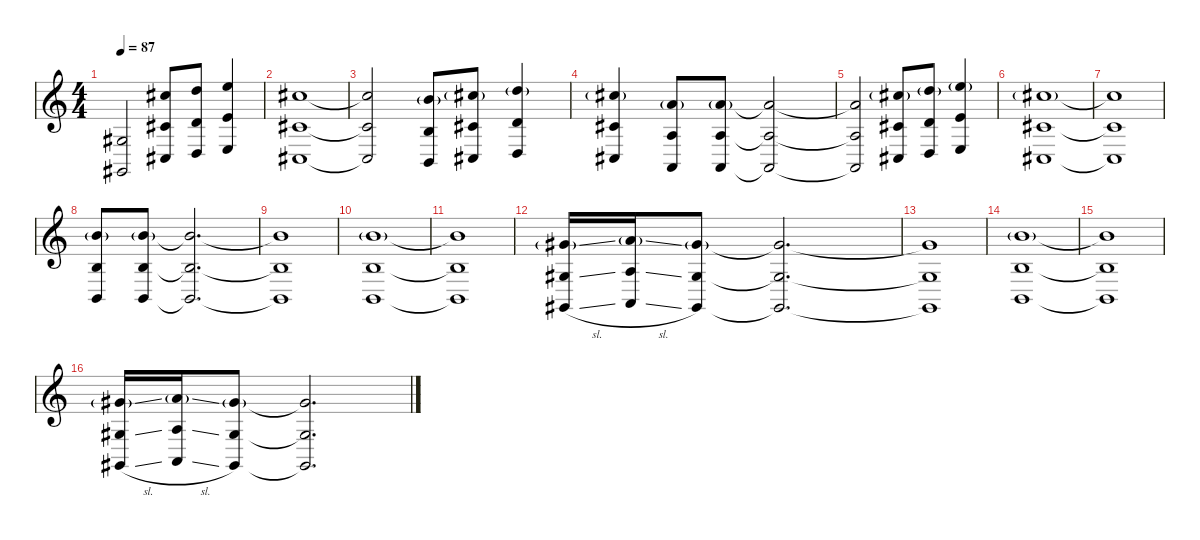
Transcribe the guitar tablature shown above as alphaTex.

\defaultSystemsLayout 4
\hideDynamics
\bracketExtendMode nobrackets
\singleTrackTrackNamePolicy hidden
\multiTrackTrackNamePolicy hidden
\firstSystemTrackNameMode fullname
\otherSystemsTrackNameOrientation horizontal
\track ("Amb/vox" "vln.") {instrument stringensemble1}
\staff {score}
\tuning (Db4 A3 E3 A2 E2 A1)
\ts (4 4)
\tempo 87
\clef g2
\ks c
(4.3{t acc #} 4.5{t acc #}).2{dy f beam Up} (12.1{acc #} 4.2{acc #} 4.4{acc #}).8{beam Up} (13.1 5.2 5.4).8{beam Up} (15.1 7.2 7.4).4{beam Up} |
(12.1{acc #} 4.2{acc #} 4.4{acc #}).1{beam Up} |
(12.1{t acc #} 4.2{t acc #} 4.4{t acc #}).2{beam Up} (10.1{g} 2.2 2.4).8{beam Up} (12.1{g acc #} 4.2{acc #} 4.4{acc #}).8{beam Up} (13.1{g} 5.2 5.4).4{beam Up} |
(12.1{g acc #} 4.2{acc #} 4.4{acc #}).4{beam Up} (8.1{g} 0.2 0.4).8{beam Up} (8.1{g} 0.2 0.4).8{beam Up} (8.1{t} 0.2{t} 0.4{t}).2{beam Up} |
(8.1{t} 0.2{t} 0.4{t}).2{beam Up} (12.1{g acc #} 4.2{acc #} 4.4{acc #}).8{beam Up} (13.1{g} 5.2 5.4).8{beam Up} (15.1{g} 7.2 7.4).4{beam Up} |
(12.1{g acc #} 4.2{acc #} 4.4{acc #}).1{beam Up} |
(12.1{t acc #} 4.2{t acc #} 4.4{t acc #}).1{beam Up} |
(10.1{g} 2.2 2.4).8{beam Up} (10.1{g} 2.2 2.4).8{beam Up} (10.1{t} 2.2{t} 2.4{t}).2{d beam Up} |
(10.1{t} 2.2{t} 2.4{t}).1{beam Up} |
(10.1{g} 2.2 2.4).1{beam Up} |
(10.1{t} 2.2{t} 2.4{t}).1{beam Up} |
(7.1{sl g acc #} 4.3{sl acc #} 4.5{sl acc #}).16{beam Up} (8.1{sl g} 5.3{sl} 5.5{sl}).16{beam Up} (7.1{g acc #} 4.3{acc #} 4.5{acc #}).8{beam Up} (7.1{t acc #} 4.3{t acc #} 4.5{t acc #}).2{d beam Up} |
(7.1{t acc #} 4.3{t acc #} 4.5{t acc #}).1{beam Up} |
(10.1{g} 2.2 2.4).1{beam Up} |
(10.1{t} 2.2{t} 2.4{t}).1{beam Up} |
(7.1{sl g acc #} 4.3{sl acc #} 4.5{sl acc #}).16{beam Up} (8.1{sl g} 5.3{sl} 5.5{sl}).16{beam Up} (7.1{g acc #} 4.3{acc #} 4.5{acc #}).8{beam Up} (7.1{t acc #} 4.3{t acc #} 4.5{t acc #}).2{d beam Up}
